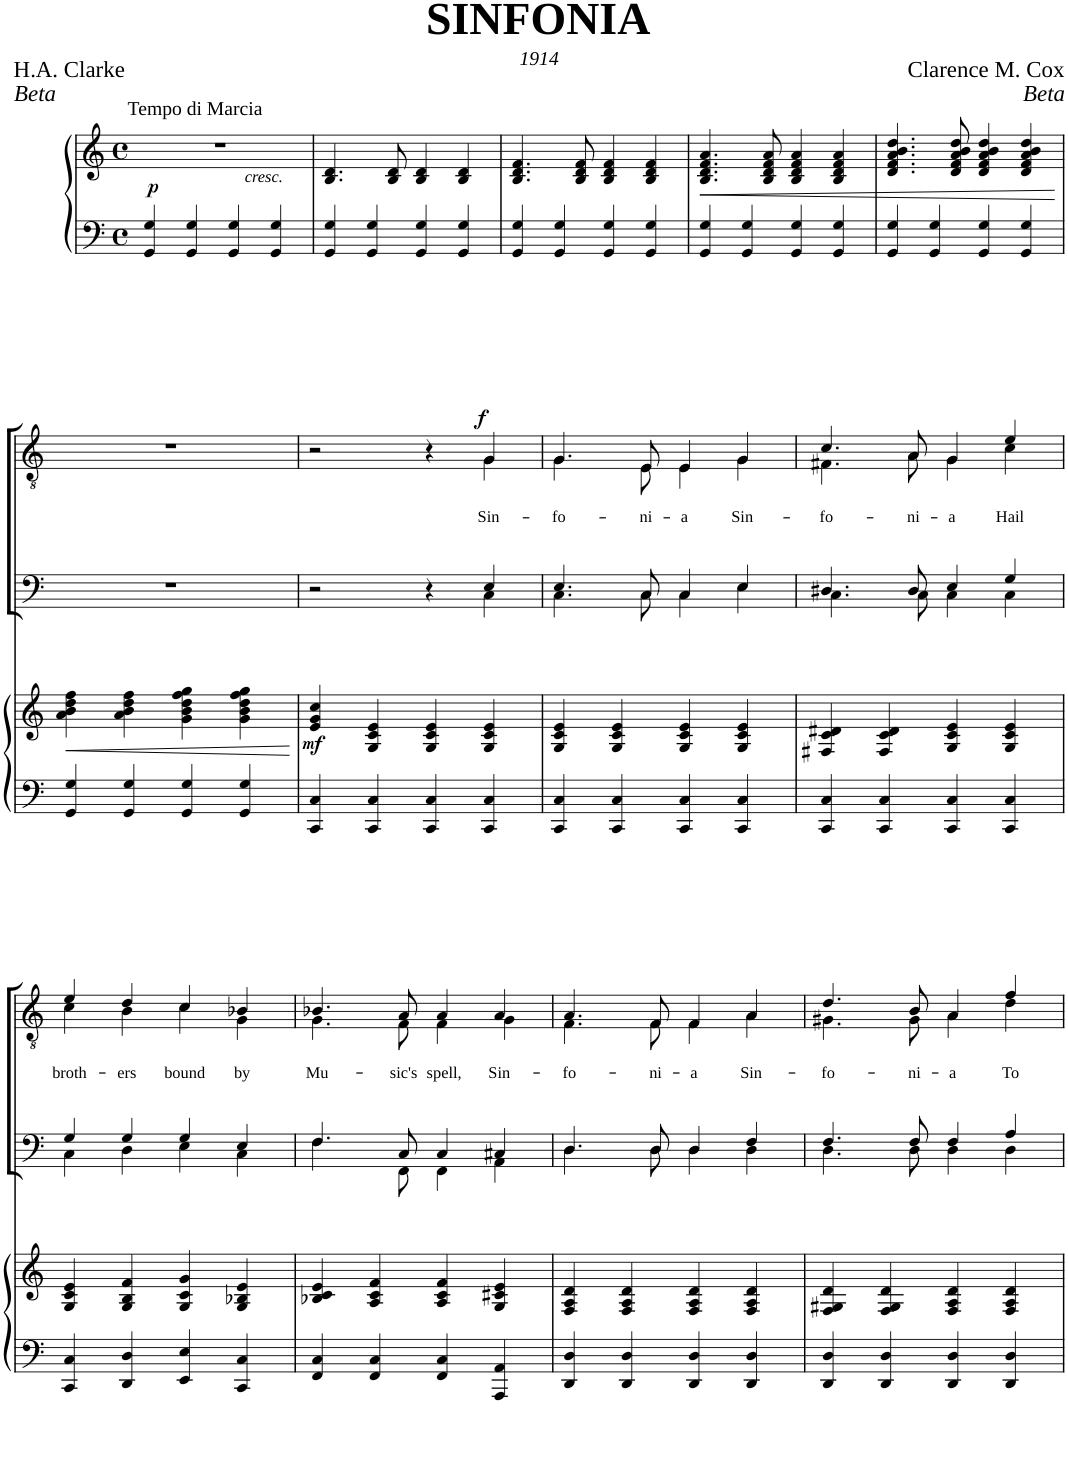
**kern	**dynam	**kern	**dynam	**kern	**kern	**text	**dynam
*part4	*part4	*part3	*part3	*part2	*part1	*part1	*part1
*staff4	*staff4	*staff3	*staff3	*staff2	*staff1	*staff1	*staff1
*I"Piano	*	*I"Piano	*	*I"Piano	*I"Piano	*	*
*I'Pno	*	*I'Pno	*	*I'Pno	*I'Pno	*	*
*clefF4	*	*clefG2	*	*clefF4	*clefG2	*	*
*k[]	*	*k[]	*	*k[]	*k[]	*	*
*M4/4	*	*M4/4	*	*M4/4	*M4/4	*	*
*met(c)	*	*met(c)	*	*met(c)	*met(c)	*	*
=1	=1	=1	=1	=1	=1	=1	=1
!	!	!	!	!	!LO:TX:a:t=Tempo di Marcia	!	!
!	!LO:DY:a	!	!	!	!	!	!
4GG/ 4G/	p	1r	.	1r	1r	.	.
4GG/ 4G/	.	.	.	.	.	.	.
4GG/ 4G/	.	.	.	.	.	.	.
!LO:TX:a:i:t=cresc.	!	!	!	!	!	!	!
4GG/ 4G/	.	.	.	.	.	.	.
=2	=2	=2	=2	=2	=2	=2	=2
4GG/ 4G/	.	4.B/ 4.d/	.	1r	1r	.	.
4GG/ 4G/	.	.	.	.	.	.	.
.	.	8B/ 8d/	.	.	.	.	.
4GG/ 4G/	.	4B/ 4d/	.	.	.	.	.
4GG/ 4G/	.	4B/ 4d/	.	.	.	.	.
=3	=3	=3	=3	=3	=3	=3	=3
4GG/ 4G/	.	4.B/ 4.d/ 4.f/	.	1r	1r	.	.
4GG/ 4G/	.	.	.	.	.	.	.
.	.	8B/ 8d/ 8f/	.	.	.	.	.
4GG/ 4G/	.	4B/ 4d/ 4f/	.	.	.	.	.
4GG/ 4G/	.	4B/ 4d/ 4f/	.	.	.	.	.
=4	=4	=4	=4	=4	=4	=4	=4
!	!	!	!LO:HP:b	!	!	!	!
4GG/ 4G/	.	4.B/ 4.d/ 4.f/ 4.a/	<	1r	1r	.	.
4GG/ 4G/	.	.	.	.	.	.	.
.	.	8B/ 8d/ 8f/ 8a/	.	.	.	.	.
4GG/ 4G/	.	4B/ 4d/ 4f/ 4a/	.	.	.	.	.
4GG/ 4G/	.	4B/ 4d/ 4f/ 4a/	.	.	.	.	.
=5	=5	=5	=5	=5	=5	=5	=5
4GG/ 4G/	.	4.d/ 4.f/ 4.a/ 4.b/ 4.dd/	.	1r	1r	.	.
4GG/ 4G/	.	.	.	.	.	.	.
.	.	8d/ 8f/ 8a/ 8b/ 8dd/	.	.	.	.	.
4GG/ 4G/	.	4d/ 4f/ 4a/ 4b/ 4dd/	.	.	.	.	.
4GG/ 4G/	.	4d/ 4f/ 4a/ 4b/ 4dd/	.	.	.	.	.
.	.	.	[	.	.	.	.
!!LO:LB:g=z
=6	=6	=6	=6	=6	=6	=6	=6
*	*	*	*	*	*clefGv2	*	*
!	!LO:HP:b	!	!	!	!	!	!
4GG/ 4G/	<	4a\ 4b\ 4dd\ 4ff\	.	1r	1r	.	.
4GG/ 4G/	.	4a\ 4b\ 4dd\ 4ff\	.	.	.	.	.
4GG/ 4G/	.	4g\ 4b\ 4dd\ 4ff\ 4gg\	.	.	.	.	.
4GG/ 4G/	.	4g\ 4b\ 4dd\ 4ff\ 4gg\	.	.	.	.	.
.	[	.	.	.	.	.	.
=7	=7	=7	=7	=7	=7	=7	=7
*	*	*	*	*^	*^	*	*
!	!	!	!LO:DY:b	!	!	!	!	!	!
4CC/ 4C/	.	4e/ 4g/ 4cc/	mf	2r	2.ryy	2r	2.ryy	.	.
4CC/ 4C/	.	4G/ 4c/ 4e/	.	.	.	.	.	.	.
4CC/ 4C/	.	4G/ 4c/ 4e/	.	4r	.	4r	.	.	.
!	!	!	!	!	!	!	!	!LO:LY:b	!LO:DY:a
4CC/ 4C/	.	4G/ 4c/ 4e/	.	4E/	4C\	4G/	4G\	Sin-	f
=8	=8	=8	=8	=8	=8	=8	=8	=8	=8
!	!	!	!	!	!	!	!	!LO:LY:b	!
4CC/ 4C/	.	4G/ 4c/ 4e/	.	4.E/	4.C\	4.G/	4.G\	-fo-	.
4CC/ 4C/	.	4G/ 4c/ 4e/	.	.	.	.	.	.	.
!	!	!	!	!	!	!	!	!LO:LY:b	!
.	.	.	.	8C/	8C\	8E/	8E\	-ni-	.
!	!	!	!	!	!	!	!	!LO:LY:b	!
4CC/ 4C/	.	4G/ 4c/ 4e/	.	4C/	4C\	4E/	4E\	-a	.
!	!	!	!	!	!	!	!	!LO:LY:b	!
4CC/ 4C/	.	4G/ 4c/ 4e/	.	4E/	4E\	4G/	4G\	Sin-	.
=9	=9	=9	=9	=9	=9	=9	=9	=9	=9
!	!	!	!	!	!	!	!	!LO:LY:b	!
4CC/ 4C/	.	4F#X/ 4c/ 4d#X/	.	4.D#X/	4.C\	4.c/	4.F#X\	-fo-	.
4CC/ 4C/	.	4F#/ 4c/ 4d#/	.	.	.	.	.	.	.
!	!	!	!	!	!	!	!	!LO:LY:b	!
.	.	.	.	8D#/	8C\	8A\	8A/	-ni-	.
!	!	!	!	!	!	!	!	!LO:LY:b	!
4CC/ 4C/	.	4G/ 4c/ 4e/	.	4E/	4C\	4G/	4G\	-a	.
!	!	!	!	!	!	!	!	!LO:LY:b	!
4CC/ 4C/	.	4G/ 4c/ 4e/	.	4G/	4C\	4e/	4c\	Hail	.
!!LO:LB:g=z	!!
=10	=10	=10	=10	=10	=10	=10	=10	=10	=10
!	!	!	!	!	!	!	!	!LO:LY:b	!
4CC/ 4C/	.	4G/ 4c/ 4e/	.	4G/	4C\	4e/	4c\	broth-	.
!	!	!	!	!	!	!	!	!LO:LY:b	!
4DD/ 4D/	.	4G/ 4B/ 4f/	.	4G/	4D\	4d/	4B\	-ers	.
!	!	!	!	!	!	!	!	!LO:LY:b	!
4EE/ 4E/	.	4G/ 4c/ 4g/	.	4G/	4E\	4c/	4c\	bound	.
!	!	!	!	!	!	!	!	!LO:LY:b	!
4CC/ 4C/	.	4G/ 4B-X/ 4e/	.	4E/	4C\	4B-X/	4G\	by	.
=11	=11	=11	=11	=11	=11	=11	=11	=11	=11
!	!	!	!	!	!	!	!	!LO:LY:b	!
4FF/ 4C/	.	4B-X/ 4c/ 4e/	.	4.F/	4.F\	4.B-X/	4.G\	Mu-	.
4FF/ 4C/	.	4A/ 4c/ 4f/	.	.	.	.	.	.	.
!	!	!	!	!	!	!	!	!LO:LY:b	!
.	.	.	.	8C/	8FF\	8A/	8F\	-sic's	.
!	!	!	!	!	!	!	!	!LO:LY:b	!
4FF/ 4C/	.	4A/ 4c/ 4f/	.	4C/	4FF\	4A/	4F\	spell,	.
!	!	!	!	!	!	!	!	!LO:LY:b	!
4AAA/ 4AA/	.	4G/ 4c#X/ 4e/	.	4C#X/	4AA\	4A/	4G\	Sin-	.
=12	=12	=12	=12	=12	=12	=12	=12	=12	=12
!	!	!	!	!	!	!	!	!LO:LY:b	!
4DD/ 4D/	.	4F/ 4A/ 4d/	.	4.D/	4.D\	4.A/	4.F\	-fo-	.
4DD/ 4D/	.	4F/ 4A/ 4d/	.	.	.	.	.	.	.
!	!	!	!	!	!	!	!	!LO:LY:b	!
.	.	.	.	8D/	8D\	8F/	8F\	-ni-	.
!	!	!	!	!	!	!	!	!LO:LY:b	!
4DD/ 4D/	.	4F/ 4A/ 4d/	.	4D/	4D\	4F/	4F\	-a	.
!	!	!	!	!	!	!	!	!LO:LY:b	!
4DD/ 4D/	.	4F/ 4A/ 4d/	.	4F/	4D\	4A/	4A\	Sin-	.
=13	=13	=13	=13	=13	=13	=13	=13	=13	=13
!	!	!	!	!	!	!	!	!LO:LY:b	!
4DD/ 4D/	.	4F/ 4G#X/ 4d/	.	4.F/	4.D\	4.d/	4.G#X\	-fo-	.
4DD/ 4D/	.	4F/ 4G#/ 4d/	.	.	.	.	.	.	.
!	!	!	!	!	!	!	!	!LO:LY:b	!
.	.	.	.	8F/	8D\	8B/	8G#\	-ni-	.
!	!	!	!	!	!	!	!	!LO:LY:b	!
4DD/ 4D/	.	4F/ 4A/ 4d/	.	4F/	4D\	4A/	4A\	-a	.
!	!	!	!	!	!	!	!	!LO:LY:b	!
4DD/ 4D/	.	4F/ 4A/ 4d/	.	4A/	4D\	4f/	4d\	To	.
*	*	*	*	*v	*v	*	*	*	*
*	*	*	*	*	*v	*v	*	*
=	=	=	=	=	=	=	=
*-	*-	*-	*-	*-	*-	*-	*-
